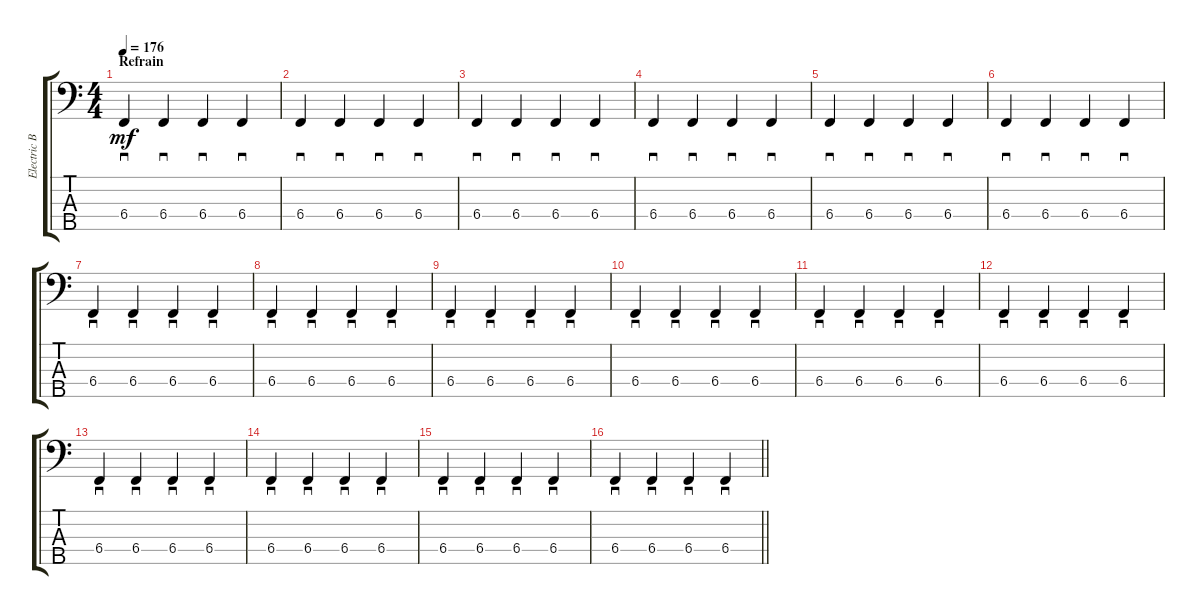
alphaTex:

\track ("Electric Bass" "Electric B") {instrument electricbassfinger}
\staff {score tabs}
\tuning (Gb2 B1 Gb1 B0 Gb0) {hide}
\ts (4 4)
\section ("" "Refrain")
\tempo 176
\clef f4
\ks c
6.4.4{sd dy mf} 6.4.4{sd} 6.4.4{sd} 6.4.4{sd} |
6.4.4{sd} 6.4.4{sd} 6.4.4{sd} 6.4.4{sd} |
6.4.4{sd} 6.4.4{sd} 6.4.4{sd} 6.4.4{sd} |
6.4.4{sd} 6.4.4{sd} 6.4.4{sd} 6.4.4{sd} |
6.4.4{sd} 6.4.4{sd} 6.4.4{sd} 6.4.4{sd} |
6.4.4{sd} 6.4.4{sd} 6.4.4{sd} 6.4.4{sd} |
6.4.4{sd} 6.4.4{sd} 6.4.4{sd} 6.4.4{sd} |
6.4.4{sd} 6.4.4{sd} 6.4.4{sd} 6.4.4{sd} |
6.4.4{sd} 6.4.4{sd} 6.4.4{sd} 6.4.4{sd} |
6.4.4{sd} 6.4.4{sd} 6.4.4{sd} 6.4.4{sd} |
6.4.4{sd} 6.4.4{sd} 6.4.4{sd} 6.4.4{sd} |
6.4.4{sd} 6.4.4{sd} 6.4.4{sd} 6.4.4{sd} |
6.4.4{sd} 6.4.4{sd} 6.4.4{sd} 6.4.4{sd} |
6.4.4{sd} 6.4.4{sd} 6.4.4{sd} 6.4.4{sd} |
6.4.4{sd} 6.4.4{sd} 6.4.4{sd} 6.4.4{sd} |
\barLineRight lightlight
6.4.4{sd} 6.4.4{sd} 6.4.4{sd} 6.4.4{sd}
